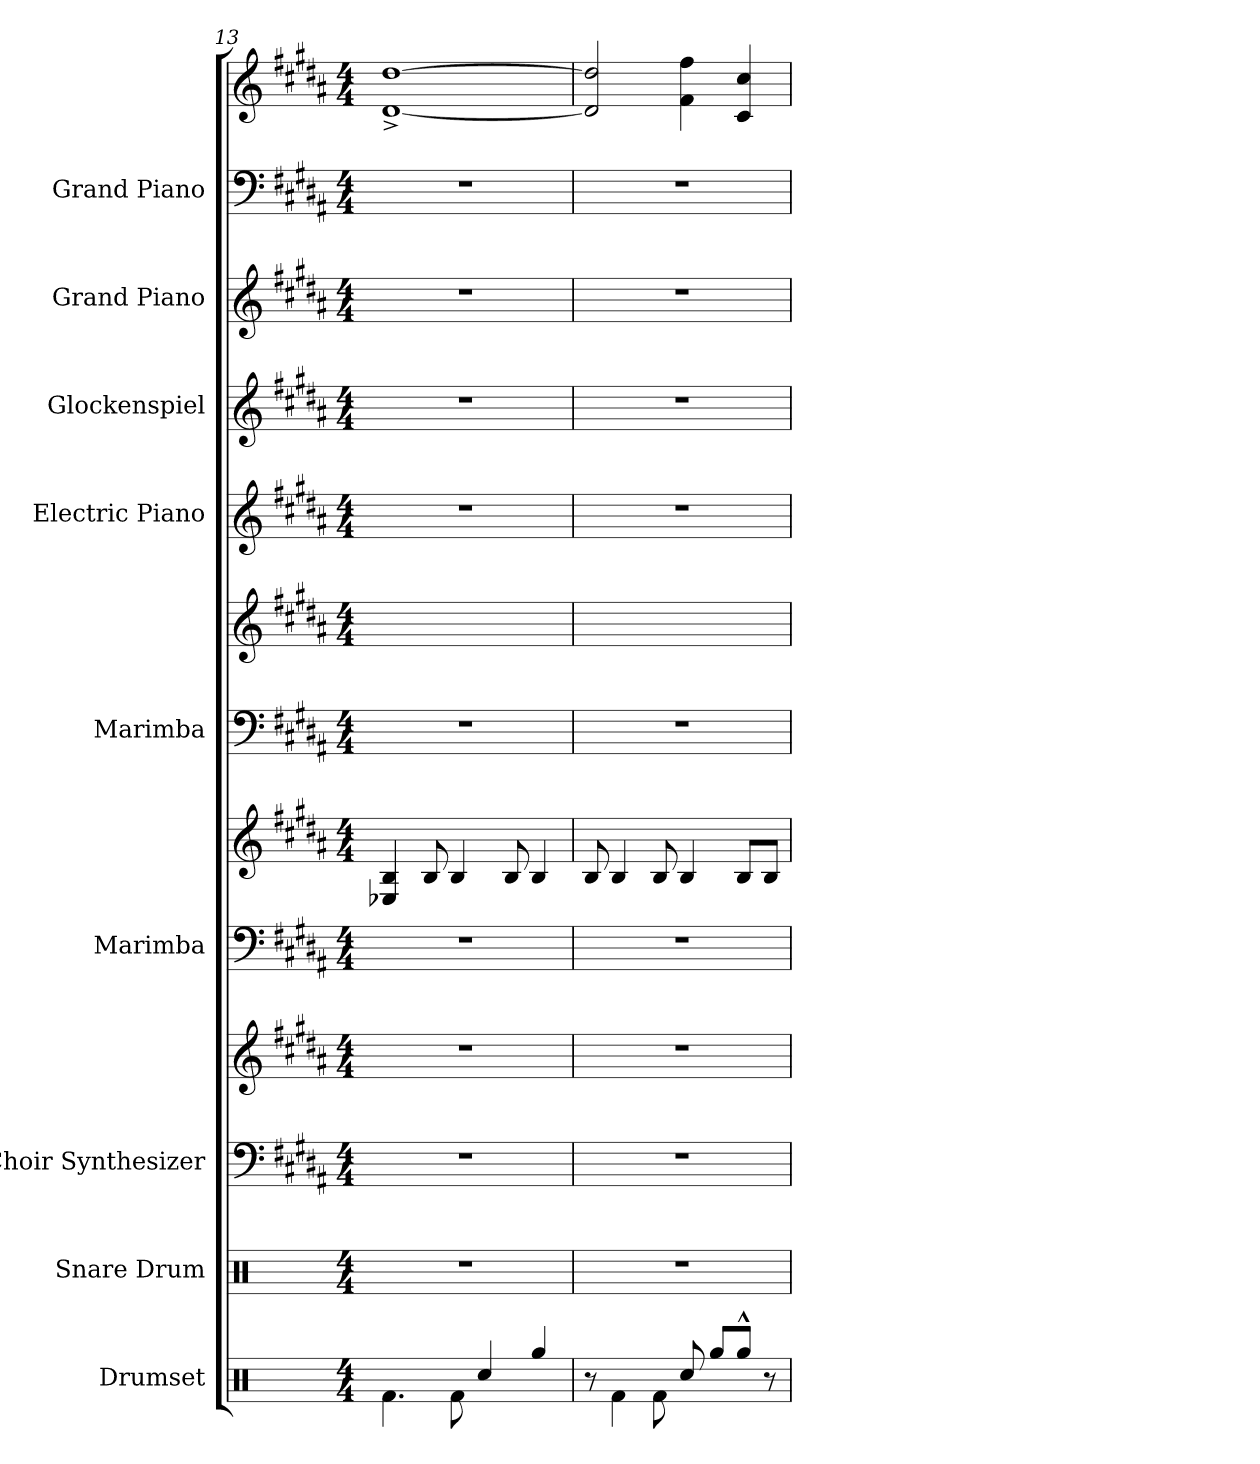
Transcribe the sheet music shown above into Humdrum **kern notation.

**kern	**kern	**kern	**kern	**kern	**kern	**kern	**kern	**kern	**kern	**kern	**kern	**kern
*part9	*part8	*part7	*part7	*part6	*part6	*part5	*part5	*part4	*part3	*part2	*part1	*part1
*staff13	*staff12	*staff11	*staff10	*staff9	*staff8	*staff7	*staff6	*staff5	*staff4	*staff3	*staff2	*staff1
*I"Drumset	*I"Snare Drum	*I"Choir Synthesizer	*	*I"Marimba	*	*I"Marimba	*	*I"Electric Piano	*I"Glockenspiel	*I"Grand Piano	*I"Grand Piano	*
*I'Drs.	*I'Sn. Dr.	*I'Synth.	*	*I'Mrm.	*	*I'Mrm.	*	*I'El. Pno.	*I'Glk.	*I'Pno.	*I'Pno.	*
!!LO:PB:g=z
*clefX	*clefX	*clefF4	*clefG2	*clefF4	*clefG2	*clefF4	*clefG2	*clefG2	*clefG2	*clefG2	*clefF4	*clefG2
*	*	*	*	*	*	*	*	*	*ITrd-14c-24	*	*	*
*k[]	*k[]	*k[f#c#g#d#a#]	*k[f#c#g#d#a#]	*k[f#c#g#d#a#]	*k[f#c#g#d#a#]	*k[f#c#g#d#a#]	*k[f#c#g#d#a#]	*k[f#c#g#d#a#]	*k[f#c#g#d#a#]	*k[f#c#g#d#a#]	*k[f#c#g#d#a#]	*k[f#c#g#d#a#]
*M4/4	*M4/4	*M4/4	*M4/4	*M4/4	*M4/4	*M4/4	*M4/4	*M4/4	*M4/4	*M4/4	*M4/4	*M4/4
=13	=13	=13	=13	=13	=13	=13	=13	=13	=13	=13	=13	=13
4.Rf\	1r	1r	1r	1r	4E-X/ 4B/	1r	1ryy	1r	1r	1r	1r	[1d#^ [1dd#^
.	.	.	.	.	8B/	.	.	.	.	.	.	.
8Rf\	.	.	.	.	4B/	.	.	.	.	.	.	.
4Rcc/	.	.	.	.	.	.	.	.	.	.	.	.
.	.	.	.	.	8B/	.	.	.	.	.	.	.
4Rgg/	.	.	.	.	4B/	.	.	.	.	.	.	.
=14	=14	=14	=14	=14	=14	=14	=14	=14	=14	=14	=14	=14
8r	1r	1r	1r	1r	8B/	1r	1ryy	1r	1r	1r	1r	2d#/] 2dd#/]
4Rf\	.	.	.	.	4B/	.	.	.	.	.	.	.
8Rf\	.	.	.	.	8B/	.	.	.	.	.	.	.
8Rcc/	.	.	.	.	4B/	.	.	.	.	.	.	4f#\ 4ff#\
8Rgg/L	.	.	.	.	.	.	.	.	.	.	.	.
8Rgg^^/J	.	.	.	.	8B/L	.	.	.	.	.	.	4c#/ 4cc#/
8r	.	.	.	.	8B/J	.	.	.	.	.	.	.
=	=	=	=	=	=	=	=	=	=	=	=	=
*-	*-	*-	*-	*-	*-	*-	*-	*-	*-	*-	*-	*-
